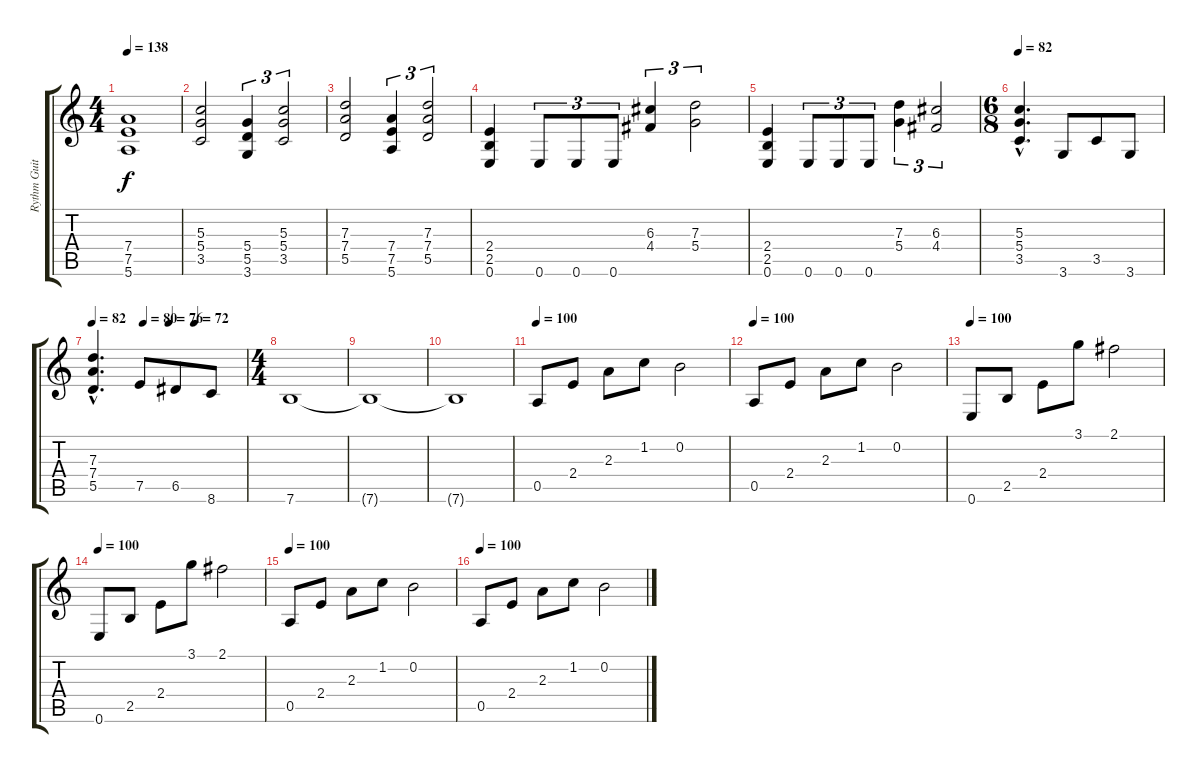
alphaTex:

\track ("Rythm Guitar" "Rythm Guit") {instrument overdrivenguitar}
\staff {score tabs}
\tuning (E4 B3 G3 D3 A2 E2) {hide}
\ts (4 4)
\tempo 138
\clef g2
\ks c
(7.4 7.5 5.6).1{dy f} |
(5.3 5.4 3.5).2 (5.4 5.5 3.6).4{tu (3 2)} (5.3 5.4 3.5).2{tu (3 2)} |
(7.3 7.4 5.5).2 (7.4 7.5 5.6).4{tu (3 2)} (7.3 7.4 5.5).2{tu (3 2)} |
(2.4 2.5 0.6).4 0.6.8{tu (3 2)} 0.6.8{tu (3 2)} 0.6.8{tu (3 2)} (6.3 4.4).4{tu (3 2)} (7.3 5.4).2{tu (3 2)} |
(2.4 2.5 0.6).4 0.6.8{tu (3 2)} 0.6.8{tu (3 2)} 0.6.8{tu (3 2)} (7.3 5.4).4{tu (3 2)} (6.3 4.4).2{tu (3 2)} |
\ts (6 8)
\tempo 82
(5.3{hac} 5.4{hac} 3.5{hac}).4{d} 3.6.8 3.5.8 3.6.8 |
\tempo 82
\tempo (80 0.3333333333333333)
\tempo (76 0.5)
\tempo (72 0.6666666666666666)
(7.3{hac} 7.4{hac} 5.5{hac}).4{d} 7.5.8 6.5.8 8.6.8 |
\ts (4 4)
7.6.1{volume 2} |
7.6{t}.1 |
7.6{t}.1 |
\tempo 100
0.5.8{volume 12 instrument electricguitarjazz} 2.4.8 2.3.8 1.2.8 0.2.2 |
\tempo 100
0.5.8{instrument electricguitarjazz} 2.4.8 2.3.8 1.2.8 0.2.2 |
\tempo 100
0.6.8{instrument electricguitarjazz} 2.5.8 2.4.8 3.1.8 2.1.2 |
\tempo 100
0.6.8{instrument electricguitarjazz} 2.5.8 2.4.8 3.1.8 2.1.2 |
\tempo 100
0.5.8{volume 12 instrument electricguitarjazz} 2.4.8 2.3.8 1.2.8 0.2.2 |
\tempo 100
0.5.8{instrument electricguitarjazz} 2.4.8 2.3.8 1.2.8 0.2.2
